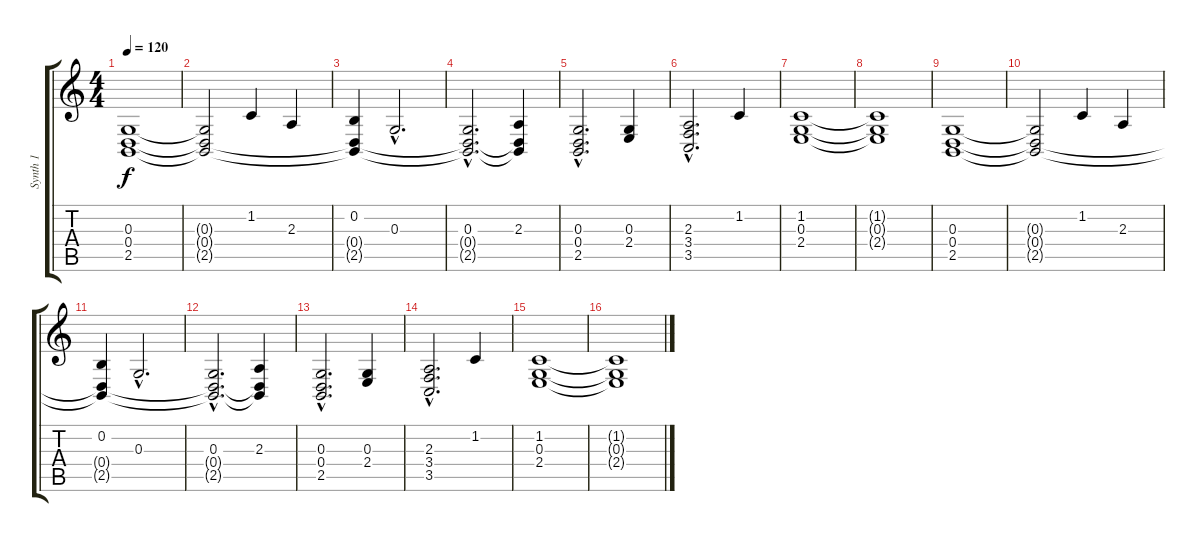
\track ("Synth 1" "Synth 1") {instrument panflute}
\staff {score tabs}
\tuning (E4 B3 G3 D3 A2 E2) {hide}
\ts (4 4)
\tempo 120
\clef g2
\ks c
(0.3 0.4 2.5).1{dy f instrument violin} |
(0.3{t} 0.4{t} 2.5{t}).2 1.2.4 2.3.4 |
(0.2 0.4{t} 2.5{t}).4 0.3{hac}.2{d} |
(0.3{hac} 0.4{hac t} 2.5{hac t}).2{d} (2.3 0.4{t} 2.5{t}).4 |
(0.3{hac} 0.4{hac} 2.5{hac}).2{d} (0.3 2.4).4 |
(2.3{hac} 3.4{hac} 3.5{hac}).2{d} 1.2.4 |
(1.2 0.3 2.4).1 |
(1.2{t} 0.3{t} 2.4{t}).1 |
(0.3 0.4 2.5).1{instrument violin} |
(0.3{t} 0.4{t} 2.5{t}).2 1.2.4 2.3.4 |
(0.2 0.4{t} 2.5{t}).4 0.3{hac}.2{d} |
(0.3{hac} 0.4{hac t} 2.5{hac t}).2{d} (2.3 0.4{t} 2.5{t}).4 |
(0.3{hac} 0.4{hac} 2.5{hac}).2{d} (0.3 2.4).4 |
(2.3{hac} 3.4{hac} 3.5{hac}).2{d} 1.2.4 |
(1.2 0.3 2.4).1 |
(1.2{t} 0.3{t} 2.4{t}).1
